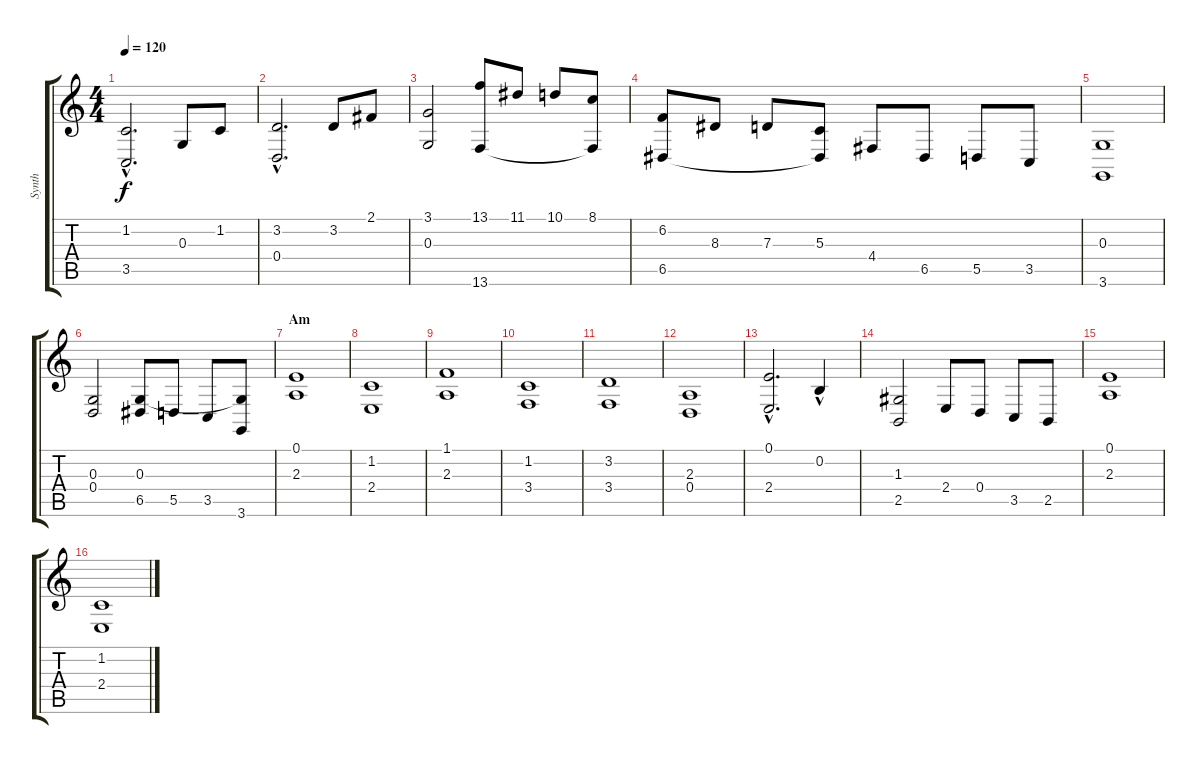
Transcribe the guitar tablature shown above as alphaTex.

\track ("Synth" "Synth") {instrument stringensemble1}
\staff {score tabs}
\tuning (E4 B3 G3 D3 A2 E2) {hide}
\ts (4 4)
\tempo 120
\clef g2
\ks c
(1.2{hac} 3.5{hac}).2{d dy f} 0.3.8 1.2.8 |
(3.2 0.4{hac}).2{d} 3.2.8 2.1.8 |
(3.1 0.3).2 (13.1 13.6).8 11.1.8 10.1.8 (8.1 13.6{t}).8 |
(6.2 6.5).8 8.3.8 7.3.8 (5.3 6.5{t}).8 4.4.8 6.5.8 5.5.8 3.5.8 |
(0.3 3.6).1 |
(0.3 0.4).2 (0.3 6.5).8 5.5.8 3.5.8 (0.3{t} 3.6).8 |
\section ("" "Am")
(0.1 2.3).1 |
(1.2 2.4).1 |
(1.1 2.3).1 |
(1.2 3.4).1 |
(3.2 3.4).1 |
(2.3 0.4).1 |
(0.1{hac} 2.4{hac}).2{d} 0.2{hac}.4 |
(1.3 2.5).2 2.4.8 0.4.8 3.5.8 2.5.8 |
(0.1 2.3).1 |
(1.2 2.4).1
